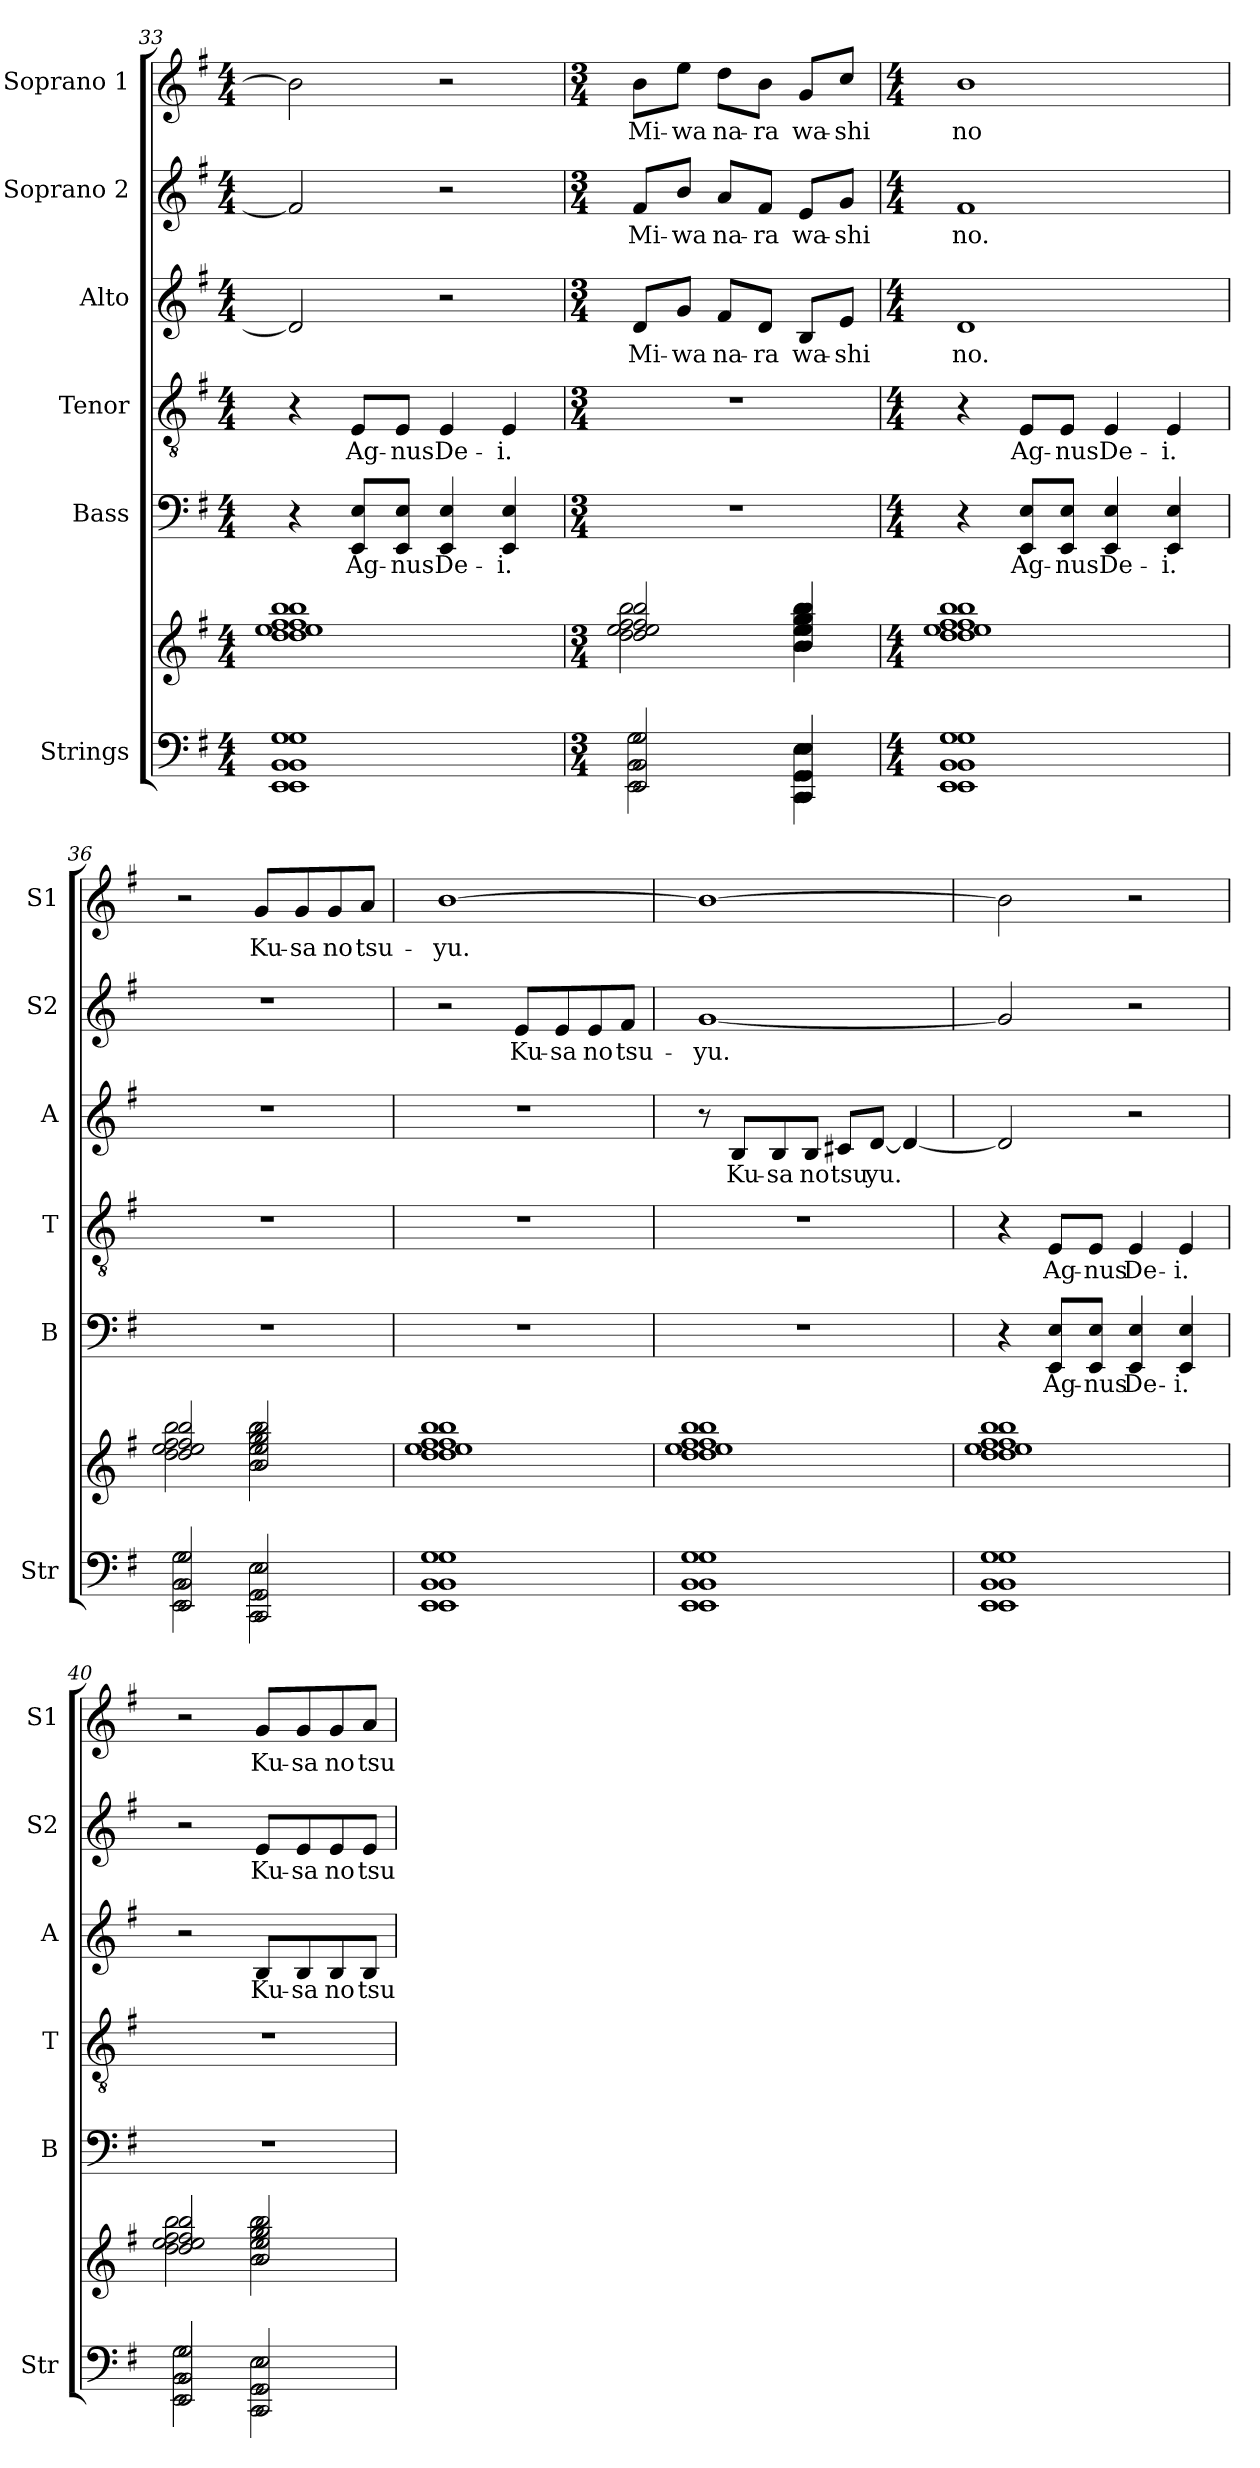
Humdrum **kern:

**kern	**kern	**kern	**text	**kern	**text	**kern	**text	**kern	**text	**kern	**text
*part6	*part6	*part5	*part5	*part4	*part4	*part3	*part3	*part2	*part2	*part1	*part1
*staff7	*staff6	*staff5	*staff5	*staff4	*staff4	*staff3	*staff3	*staff2	*staff2	*staff1	*staff1
*I"Strings	*	*I"Bass	*	*I"Tenor	*	*I"Alto	*	*I"Soprano 2	*	*I"Soprano 1	*
*I'Str	*	*I'B	*	*I'T	*	*I'A	*	*I'S2	*	*I'S1	*
*clefF4	*clefG2	*clefF4	*	*clefGv2	*	*clefG2	*	*clefG2	*	*clefG2	*
*k[f#]	*k[f#]	*k[f#]	*	*k[f#]	*	*k[f#]	*	*k[f#]	*	*k[f#]	*
*G:	*G:	*G:	*	*G:	*	*G:	*	*G:	*	*G:	*
*M4/4	*M4/4	*M4/4	*	*M4/4	*	*M4/4	*	*M4/4	*	*M4/4	*
=33	=33	=33	=33	=33	=33	=33	=33	=33	=33	=33	=33
*^	*^	*	*	*	*	*	*	*	*	*	*
1EE 1BB 1G	1EE 1BB 1G	1dd 1ee 1ff# 1bb	1dd 1ee 1ff# 1bb	4r	.	4r	.	2d/]	.	2f#/]	.	2b\]	.
!	!	!	!	!	!LO:LY:b	!	!LO:LY:b	!	!	!	!	!	!
.	.	.	.	8EE/ 8E/L	Ag-	8E/L	Ag-	.	.	.	.	.	.
!	!	!	!	!	!LO:LY:b	!	!LO:LY:b	!	!	!	!	!	!
.	.	.	.	8EE/ 8E/J	-nus	8E/J	-nus	.	.	.	.	.	.
!	!	!	!	!	!LO:LY:b	!	!LO:LY:b	!	!	!	!	!	!
.	.	.	.	4EE/ 4E/	De-	4E/	De-	2r	.	2r	.	2r	.
!	!	!	!	!	!LO:LY:b	!	!LO:LY:b	!	!	!	!	!	!
.	.	.	.	4EE/ 4E/	-i.	4E/	-i.	.	.	.	.	.	.
=34	=34	=34	=34	=34	=34	=34	=34	=34	=34	=34	=34	=34	=34
*M3/4	*	*M3/4	*	*M3/4	*	*M3/4	*	*M3/4	*	*M3/4	*	*M3/4	*
!	!	!	!	!	!	!	!	!	!LO:LY:b	!	!LO:LY:b	!	!LO:LY:b
2EE/ 2BB/ 2G/	2EE\ 2BB\ 2G\	2dd/ 2ee/ 2ff#/ 2bb/	2dd\ 2ee\ 2ff#\ 2bb\	2.r	.	2.r	.	8d/L	Mi-	8f#/L	Mi-	8b\L	Mi-
!	!	!	!	!	!	!	!	!	!LO:LY:b	!	!LO:LY:b	!	!LO:LY:b
.	.	.	.	.	.	.	.	8g/J	-wa	8b/J	-wa	8ee\J	-wa
!	!	!	!	!	!	!	!	!	!LO:LY:b	!	!LO:LY:b	!	!LO:LY:b
.	.	.	.	.	.	.	.	8f#/L	na-	8a/L	na-	8dd\L	na-
!	!	!	!	!	!	!	!	!	!LO:LY:b	!	!LO:LY:b	!	!LO:LY:b
.	.	.	.	.	.	.	.	8d/J	-ra	8f#/J	-ra	8b\J	-ra
!	!	!	!	!	!	!	!	!	!LO:LY:b	!	!LO:LY:b	!	!LO:LY:b
4CC/ 4GG/ 4E/	4CC\ 4GG\ 4E\	4b/ 4ee/ 4gg/ 4bb/	4b\ 4ee\ 4gg\ 4bb\	.	.	.	.	8B/L	wa-	8e/L	wa-	8g/L	wa-
!	!	!	!	!	!	!	!	!	!LO:LY:b	!	!LO:LY:b	!	!LO:LY:b
.	.	.	.	.	.	.	.	8e/J	-shi	8g/J	-shi	8cc/J	-shi
!!LO:PB:g=z
=35	=35	=35	=35	=35	=35	=35	=35	=35	=35	=35	=35	=35	=35
*M4/4	*	*M4/4	*	*M4/4	*	*M4/4	*	*M4/4	*	*M4/4	*	*M4/4	*
!	!	!	!	!	!	!	!	!	!LO:LY:b	!	!LO:LY:b	!	!LO:LY:b
1EE 1BB 1G	1EE 1BB 1G	1dd 1ee 1ff# 1bb	1dd 1ee 1ff# 1bb	4r	.	4r	.	1d	no.	1f#	no.	1b	no
!	!	!	!	!	!LO:LY:b	!	!LO:LY:b	!	!	!	!	!	!
.	.	.	.	8EE/ 8E/L	Ag-	8E/L	Ag-	.	.	.	.	.	.
!	!	!	!	!	!LO:LY:b	!	!LO:LY:b	!	!	!	!	!	!
.	.	.	.	8EE/ 8E/J	-nus	8E/J	-nus	.	.	.	.	.	.
!	!	!	!	!	!LO:LY:b	!	!LO:LY:b	!	!	!	!	!	!
.	.	.	.	4EE/ 4E/	De-	4E/	De-	.	.	.	.	.	.
!	!	!	!	!	!LO:LY:b	!	!LO:LY:b	!	!	!	!	!	!
.	.	.	.	4EE/ 4E/	-i.	4E/	-i.	.	.	.	.	.	.
=36	=36	=36	=36	=36	=36	=36	=36	=36	=36	=36	=36	=36	=36
2EE/ 2BB/ 2G/	2EE\ 2BB\ 2G\	2dd/ 2ee/ 2ff#/ 2bb/	2dd\ 2ee\ 2ff#\ 2bb\	1r	.	1r	.	1r	.	1r	.	2r	.
!	!	!	!	!	!	!	!	!	!	!	!	!	!LO:LY:b
2CC/ 2GG/ 2E/	2CC\ 2GG\ 2E\	2b/ 2ee/ 2gg/ 2bb/	2b\ 2ee\ 2gg\ 2bb\	.	.	.	.	.	.	.	.	8g/L	Ku-
!	!	!	!	!	!	!	!	!	!	!	!	!	!LO:LY:b
.	.	.	.	.	.	.	.	.	.	.	.	8g/	-sa
!	!	!	!	!	!	!	!	!	!	!	!	!	!LO:LY:b
.	.	.	.	.	.	.	.	.	.	.	.	8g/	no
!	!	!	!	!	!	!	!	!	!	!	!	!	!LO:LY:b
.	.	.	.	.	.	.	.	.	.	.	.	8a/J	tsu-
=37	=37	=37	=37	=37	=37	=37	=37	=37	=37	=37	=37	=37	=37
!	!	!	!	!	!	!	!	!	!	!	!	!	!LO:LY:b
1EE 1BB 1G	1EE 1BB 1G	1dd 1ee 1ff# 1bb	1dd 1ee 1ff# 1bb	1r	.	1r	.	1r	.	2r	.	[1b	-yu.
!	!	!	!	!	!	!	!	!	!	!	!LO:LY:b	!	!
.	.	.	.	.	.	.	.	.	.	8e/L	Ku-	.	.
!	!	!	!	!	!	!	!	!	!	!	!LO:LY:b	!	!
.	.	.	.	.	.	.	.	.	.	8e/	-sa	.	.
!	!	!	!	!	!	!	!	!	!	!	!LO:LY:b	!	!
.	.	.	.	.	.	.	.	.	.	8e/	no	.	.
!	!	!	!	!	!	!	!	!	!	!	!LO:LY:b	!	!
.	.	.	.	.	.	.	.	.	.	8f#/J	tsu-	.	.
=38	=38	=38	=38	=38	=38	=38	=38	=38	=38	=38	=38	=38	=38
!	!	!	!	!	!	!	!	!	!	!	!LO:LY:b	!	!
1EE 1BB 1G	1EE 1BB 1G	1dd 1ee 1ff# 1bb	1dd 1ee 1ff# 1bb	1r	.	1r	.	8r	.	[1g	-yu.	1b_	.
!	!	!	!	!	!	!	!	!	!LO:LY:b	!	!	!	!
.	.	.	.	.	.	.	.	8B/L	Ku-	.	.	.	.
!	!	!	!	!	!	!	!	!	!LO:LY:b	!	!	!	!
.	.	.	.	.	.	.	.	8B/	-sa	.	.	.	.
!	!	!	!	!	!	!	!	!	!LO:LY:b	!	!	!	!
.	.	.	.	.	.	.	.	8B/J	no	.	.	.	.
!	!	!	!	!	!	!	!	!	!LO:LY:b	!	!	!	!
.	.	.	.	.	.	.	.	8c#X/L	tsu	.	.	.	.
!	!	!	!	!	!	!	!	!	!LO:LY:b	!	!	!	!
.	.	.	.	.	.	.	.	[8d/J	yu.	.	.	.	.
.	.	.	.	.	.	.	.	4d/_	.	.	.	.	.
!!LO:PB:g=z
=39	=39	=39	=39	=39	=39	=39	=39	=39	=39	=39	=39	=39	=39
1EE 1BB 1G	1EE 1BB 1G	1dd 1ee 1ff# 1bb	1dd 1ee 1ff# 1bb	4r	.	4r	.	2d/]	.	2g/]	.	2b\]	.
!	!	!	!	!	!LO:LY:b	!	!LO:LY:b	!	!	!	!	!	!
.	.	.	.	8EE/ 8E/L	Ag-	8E/L	Ag-	.	.	.	.	.	.
!	!	!	!	!	!LO:LY:b	!	!LO:LY:b	!	!	!	!	!	!
.	.	.	.	8EE/ 8E/J	-nus	8E/J	-nus	.	.	.	.	.	.
!	!	!	!	!	!LO:LY:b	!	!LO:LY:b	!	!	!	!	!	!
.	.	.	.	4EE/ 4E/	De-	4E/	De-	2r	.	2r	.	2r	.
!	!	!	!	!	!LO:LY:b	!	!LO:LY:b	!	!	!	!	!	!
.	.	.	.	4EE/ 4E/	-i.	4E/	-i.	.	.	.	.	.	.
=40	=40	=40	=40	=40	=40	=40	=40	=40	=40	=40	=40	=40	=40
2EE/ 2BB/ 2G/	2EE\ 2BB\ 2G\	2dd/ 2ee/ 2ff#/ 2bb/	2dd\ 2ee\ 2ff#\ 2bb\	1r	.	1r	.	2r	.	2r	.	2r	.
!	!	!	!	!	!	!	!	!	!LO:LY:b	!	!LO:LY:b	!	!LO:LY:b
2CC/ 2GG/ 2E/	2CC\ 2GG\ 2E\	2b/ 2ee/ 2gg/ 2bb/	2b\ 2ee\ 2gg\ 2bb\	.	.	.	.	8B/L	Ku-	8e/L	Ku-	8g/L	Ku-
!	!	!	!	!	!	!	!	!	!LO:LY:b	!	!LO:LY:b	!	!LO:LY:b
.	.	.	.	.	.	.	.	8B/	-sa	8e/	-sa	8g/	-sa
!	!	!	!	!	!	!	!	!	!LO:LY:b	!	!LO:LY:b	!	!LO:LY:b
.	.	.	.	.	.	.	.	8B/	no	8e/	no	8g/	no
!	!	!	!	!	!	!	!	!	!LO:LY:b	!	!LO:LY:b	!	!LO:LY:b
.	.	.	.	.	.	.	.	8B/J	tsu-	8e/J	tsu-	8a/J	tsu-
*v	*v	*	*	*	*	*	*	*	*	*	*	*	*
*	*v	*v	*	*	*	*	*	*	*	*	*	*
=	=	=	=	=	=	=	=	=	=	=	=
*-	*-	*-	*-	*-	*-	*-	*-	*-	*-	*-	*-
